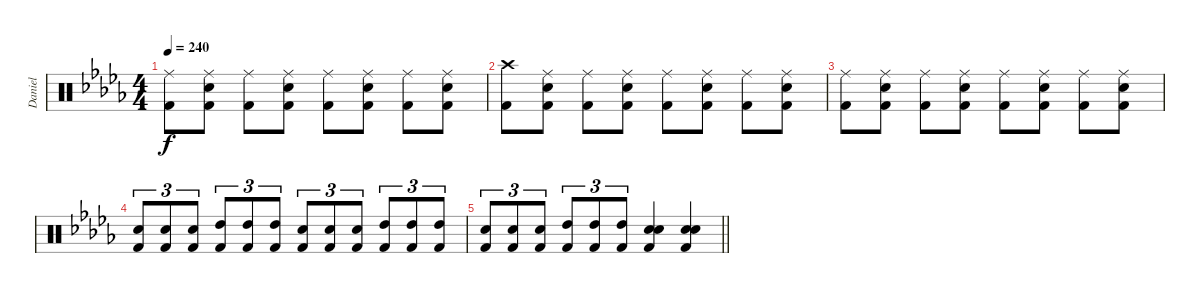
\track ("Daniel" "Daniel") {instrument percussion}
\staff {score}
\articulation defaults
\ts (4 4)
\tempo 240
\clef neutral
\ks bbminor
("Ride (middle)" "Kick (hit) 2").8{dy f} ("Ride (middle)" "Snare (hit) 2" "Kick (hit) 2").8 ("Ride (middle)" "Kick (hit) 2").8 ("Ride (middle)" "Snare (hit) 2" "Kick (hit) 2").8 ("Ride (middle)" "Kick (hit) 2").8 ("Ride (middle)" "Snare (hit) 2" "Kick (hit) 2").8 ("Ride (middle)" "Kick (hit) 2").8 ("Ride (middle)" "Snare (hit) 2" "Kick (hit) 2").8 |
("Crash high (hit)" "Kick (hit) 2").8 ("Ride (middle)" "Snare (hit) 2" "Kick (hit) 2").8 ("Ride (middle)" "Kick (hit) 2").8 ("Ride (middle)" "Snare (hit) 2" "Kick (hit) 2").8 ("Ride (middle)" "Kick (hit) 2").8 ("Ride (middle)" "Snare (hit) 2" "Kick (hit) 2").8 ("Ride (middle)" "Kick (hit) 2").8 ("Ride (middle)" "Snare (hit) 2" "Kick (hit) 2").8 |
("Ride (middle)" "Kick (hit) 2").8 ("Ride (middle)" "Snare (hit) 2" "Kick (hit) 2").8 ("Ride (middle)" "Kick (hit) 2").8 ("Ride (middle)" "Snare (hit) 2" "Kick (hit) 2").8 ("Ride (middle)" "Kick (hit) 2").8 ("Ride (middle)" "Snare (hit) 2" "Kick (hit) 2").8 ("Ride (middle)" "Kick (hit) 2").8 ("Ride (middle)" "Snare (hit) 2" "Kick (hit) 2").8 |
("Snare (hit) 2" "Kick (hit) 2").8{tu (3 2)} ("Snare (hit) 2" "Kick (hit) 2").8{tu (3 2)} ("Snare (hit) 2" "Kick (hit) 2").8{tu (3 2)} ("High Tom (hit)" "Kick (hit) 2").8{tu (3 2)} ("High Tom (hit)" "Kick (hit) 2").8{tu (3 2)} ("High Tom (hit)" "Kick (hit) 2").8{tu (3 2)} ("Snare (hit) 2" "Kick (hit) 2").8{tu (3 2)} ("Snare (hit) 2" "Kick (hit) 2").8{tu (3 2)} ("Snare (hit) 2" "Kick (hit) 2").8{tu (3 2)} ("High Tom (hit)" "Kick (hit) 2").8{tu (3 2)} ("High Tom (hit)" "Kick (hit) 2").8{tu (3 2)} ("High Tom (hit)" "Kick (hit) 2").8{tu (3 2)} |
\barLineRight lightlight
("Snare (hit) 2" "Kick (hit) 2").8{tu (3 2)} ("Snare (hit) 2" "Kick (hit) 2").8{tu (3 2)} ("Snare (hit) 2" "Kick (hit) 2").8{tu (3 2)} ("High Tom (hit)" "Kick (hit) 2").8{tu (3 2)} ("High Tom (hit)" "Kick (hit) 2").8{tu (3 2)} ("High Tom (hit)" "Kick (hit) 2").8{tu (3 2)} ("Snare (hit) 2" "Snare (hit) 2" "Kick (hit) 2").4 ("Snare (hit) 2" "Snare (hit) 2" "Kick (hit) 2").4
